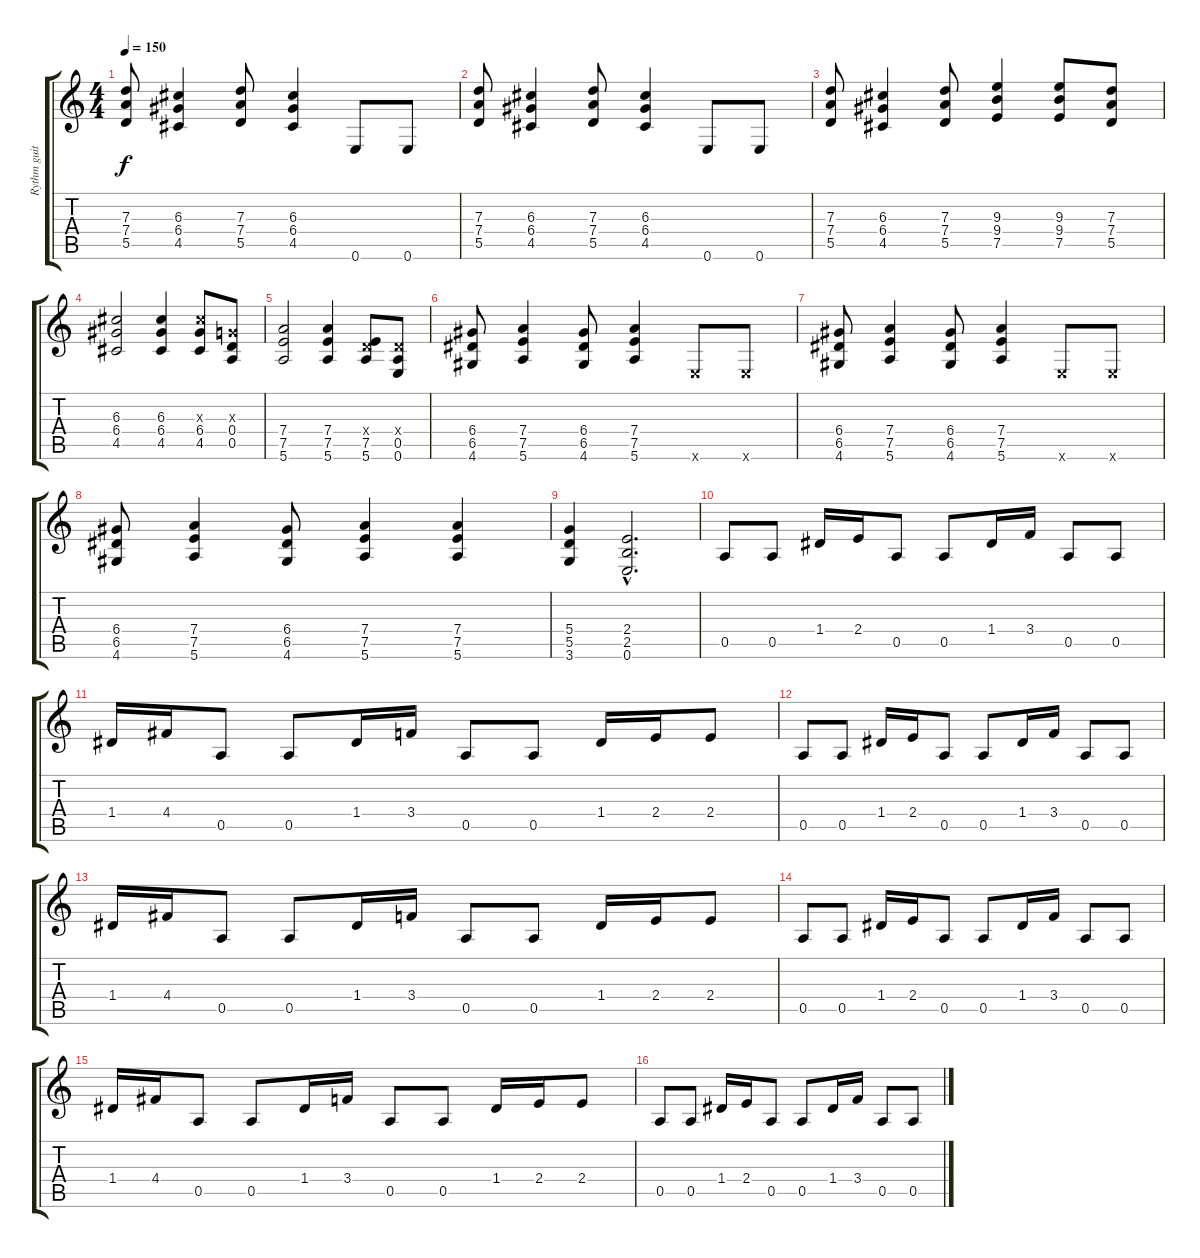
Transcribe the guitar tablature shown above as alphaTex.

\track ("Rythm guitar" "Rythm guit") {instrument distortionguitar}
\staff {score tabs}
\tuning (E4 B3 G3 D3 A2 E2) {hide}
\ts (4 4)
\tempo 150
\clef g2
\ks c
(7.3 7.4 5.5).8{dy f} (6.3 6.4 4.5).4 (7.3 7.4 5.5).8 (6.3 6.4 4.5).4 0.6.8 0.6.8 |
(7.3 7.4 5.5).8 (6.3 6.4 4.5).4 (7.3 7.4 5.5).8 (6.3 6.4 4.5).4 0.6.8 0.6.8 |
(7.3 7.4 5.5).8 (6.3 6.4 4.5).4 (7.3 7.4 5.5).8 (9.3 9.4 7.5).4 (9.3 9.4 7.5).8 (7.3 7.4 5.5).8 |
(6.3 6.4 4.5).2 (6.3 6.4 4.5).4 (6.3{x} 6.4 4.5).8 (0.3{x} 0.4 0.5).8 |
(7.4 7.5 5.6).2 (7.4 7.5 5.6).4 (0.4{x} 7.5 5.6).8 (0.4{x} 0.5 0.6).8 |
(6.4 6.5 4.6).8 (7.4 7.5 5.6).4 (6.4 6.5 4.6).8 (7.4 7.5 5.6).4 0.6{x}.8 0.6{x}.8 |
(6.4 6.5 4.6).8 (7.4 7.5 5.6).4 (6.4 6.5 4.6).8 (7.4 7.5 5.6).4 0.6{x}.8 0.6{x}.8 |
(6.4 6.5 4.6).8 (7.4 7.5 5.6).4 (6.4 6.5 4.6).8 (7.4 7.5 5.6).4 (7.4 7.5 5.6).4 |
(5.4 5.5 3.6).4 (2.4{hac} 2.5{hac} 0.6{hac}).2{d} |
0.5.8 0.5.8 1.4.16 2.4.16 0.5.8 0.5.8 1.4.16 3.4.16 0.5.8 0.5.8 |
1.4.16 4.4.16 0.5.8 0.5.8 1.4.16 3.4.16 0.5.8 0.5.8 1.4.16 2.4.16 2.4.8 |
0.5.8 0.5.8 1.4.16 2.4.16 0.5.8 0.5.8 1.4.16 3.4.16 0.5.8 0.5.8 |
1.4.16 4.4.16 0.5.8 0.5.8 1.4.16 3.4.16 0.5.8 0.5.8 1.4.16 2.4.16 2.4.8 |
0.5.8 0.5.8 1.4.16 2.4.16 0.5.8 0.5.8 1.4.16 3.4.16 0.5.8 0.5.8 |
1.4.16 4.4.16 0.5.8 0.5.8 1.4.16 3.4.16 0.5.8 0.5.8 1.4.16 2.4.16 2.4.8 |
0.5.8 0.5.8 1.4.16 2.4.16 0.5.8 0.5.8 1.4.16 3.4.16 0.5.8 0.5.8
